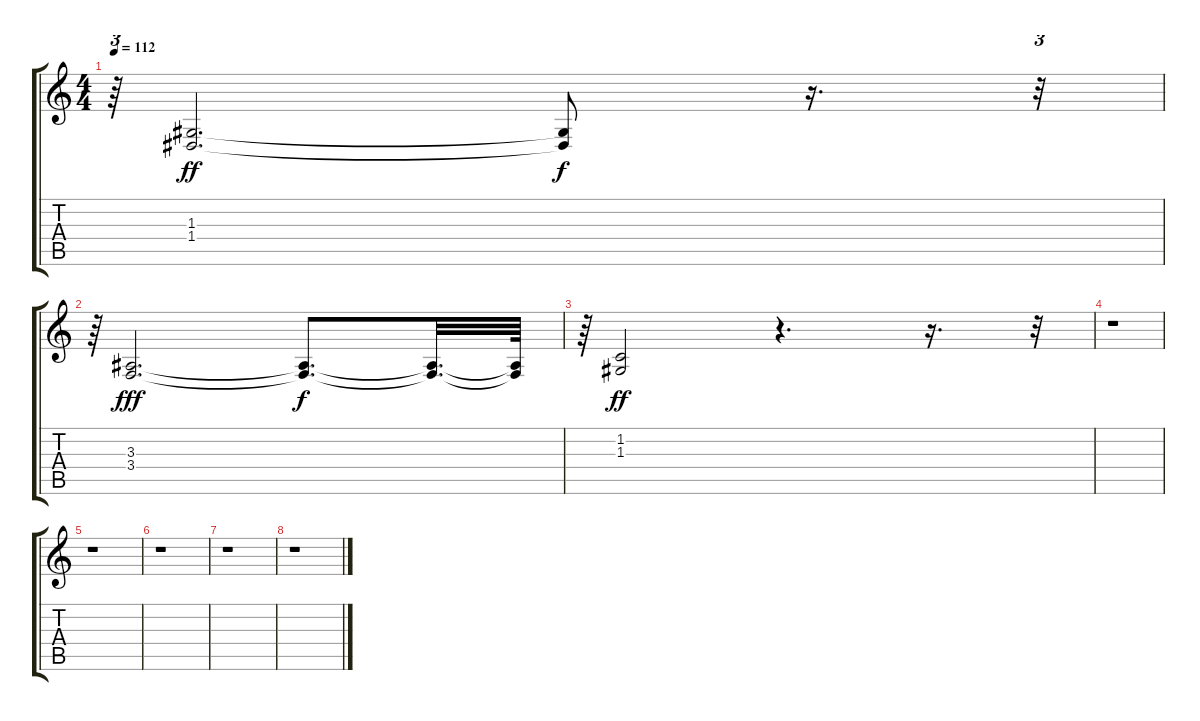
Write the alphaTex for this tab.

\track "" {instrument acousticgrandpiano}
\staff {score tabs}
\tuning (E4 B3 G3 D3 A2 E2) {hide}
\ts (4 4)
\tempo 112
\clef g2
\ks c
r.64{tu (3 2) dy f} (1.3 1.4).2{d dy ff} (1.3{t} 1.4{t}).8{dy f} r.16{d} r.32{tu (3 2)} |
r.64{tu (3 2)} (3.3 3.4).2{d dy fff} (3.3{t} 3.4{t}).8{d dy f} (3.3{t} 3.4{t}).32{d} (3.3{t} 3.4{t}).64 |
r.64{tu (3 2)} (1.2 1.3).2{dy ff} r.4{d} r.16{d} r.32{tu (3 2)} |
r.1 |
r.1 |
r.1 |
r.1 |
r.1
